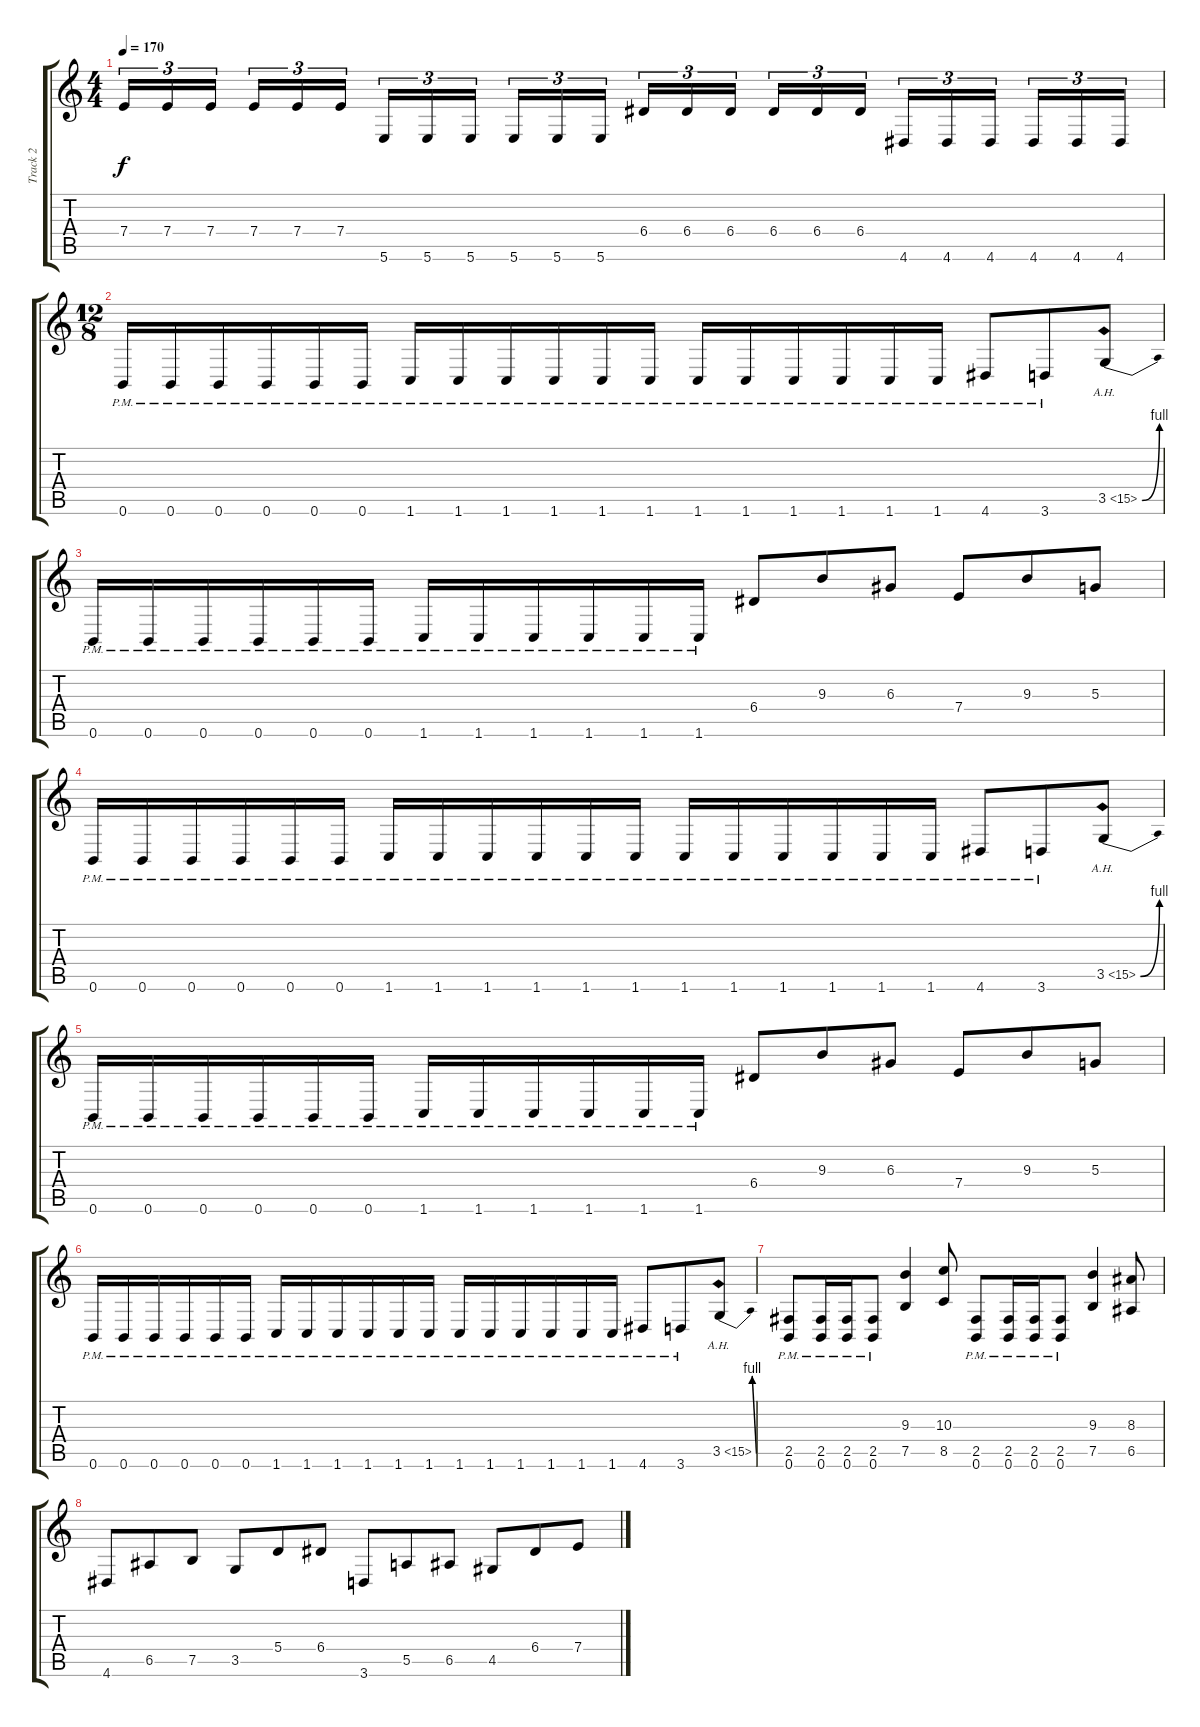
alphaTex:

\track ("Track 2" "Track 2") {instrument distortionguitar}
\staff {score tabs}
\tuning (B3 Gb3 D3 A2 E2 B1) {hide}
\ts (4 4)
\tempo 170
\clef g2
\ks c
7.4.16{tu (3 2) dy f} 7.4.16{tu (3 2)} 7.4.16{tu (3 2) beam splitsecondary} 7.4.16{tu (3 2)} 7.4.16{tu (3 2)} 7.4.16{tu (3 2)} 5.6.16{tu (3 2)} 5.6.16{tu (3 2)} 5.6.16{tu (3 2) beam splitsecondary} 5.6.16{tu (3 2)} 5.6.16{tu (3 2)} 5.6.16{tu (3 2)} 6.4.16{tu (3 2)} 6.4.16{tu (3 2)} 6.4.16{tu (3 2) beam splitsecondary} 6.4.16{tu (3 2)} 6.4.16{tu (3 2)} 6.4.16{tu (3 2)} 4.6.16{tu (3 2)} 4.6.16{tu (3 2)} 4.6.16{tu (3 2) beam splitsecondary} 4.6.16{tu (3 2)} 4.6.16{tu (3 2)} 4.6.16{tu (3 2)} |
\ts (12 8)
0.6{pm}.16 0.6{pm}.16 0.6{pm}.16 0.6{pm}.16 0.6{pm}.16 0.6{pm}.16 1.6{pm}.16 1.6{pm}.16 1.6{pm}.16 1.6{pm}.16 1.6{pm}.16 1.6{pm}.16 1.6{pm}.16 1.6{pm}.16 1.6{pm}.16 1.6{pm}.16 1.6{pm}.16 1.6{pm}.16 4.6{pm}.8 3.6{pm}.8 3.5{be (bend 0 0 60 4) ah 12}.8 |
0.6{pm}.16 0.6{pm}.16 0.6{pm}.16 0.6{pm}.16 0.6{pm}.16 0.6{pm}.16 1.6{pm}.16 1.6{pm}.16 1.6{pm}.16 1.6{pm}.16 1.6{pm}.16 1.6{pm}.16 6.4.8 9.3.8 6.3.8 7.4.8 9.3.8 5.3.8 |
0.6{pm}.16 0.6{pm}.16 0.6{pm}.16 0.6{pm}.16 0.6{pm}.16 0.6{pm}.16 1.6{pm}.16 1.6{pm}.16 1.6{pm}.16 1.6{pm}.16 1.6{pm}.16 1.6{pm}.16 1.6{pm}.16 1.6{pm}.16 1.6{pm}.16 1.6{pm}.16 1.6{pm}.16 1.6{pm}.16 4.6{pm}.8 3.6{pm}.8 3.5{be (bend 0 0 60 4) ah 12}.8 |
0.6{pm}.16 0.6{pm}.16 0.6{pm}.16 0.6{pm}.16 0.6{pm}.16 0.6{pm}.16 1.6{pm}.16 1.6{pm}.16 1.6{pm}.16 1.6{pm}.16 1.6{pm}.16 1.6{pm}.16 6.4.8 9.3.8 6.3.8 7.4.8 9.3.8 5.3.8 |
0.6{pm}.16 0.6{pm}.16 0.6{pm}.16 0.6{pm}.16 0.6{pm}.16 0.6{pm}.16 1.6{pm}.16 1.6{pm}.16 1.6{pm}.16 1.6{pm}.16 1.6{pm}.16 1.6{pm}.16 1.6{pm}.16 1.6{pm}.16 1.6{pm}.16 1.6{pm}.16 1.6{pm}.16 1.6{pm}.16 4.6{pm}.8 3.6{pm}.8 3.5{be (bend 0 0 60 4) ah 12}.8 |
(2.5{pm} 0.6{pm}).8 (2.5{pm} 0.6{pm}).16 (2.5{pm} 0.6{pm}).16 (2.5{pm} 0.6{pm}).8 (9.3 7.5).4 (10.3 8.5).8 (2.5{pm} 0.6{pm}).8 (2.5{pm} 0.6{pm}).16 (2.5{pm} 0.6{pm}).16 (2.5{pm} 0.6{pm}).8 (9.3 7.5).4 (8.3 6.5).8 |
4.6.8 6.5.8 7.5.8 3.5.8 5.4.8 6.4.8 3.6.8 5.5.8 6.5.8 4.5.8 6.4.8 7.4.8
